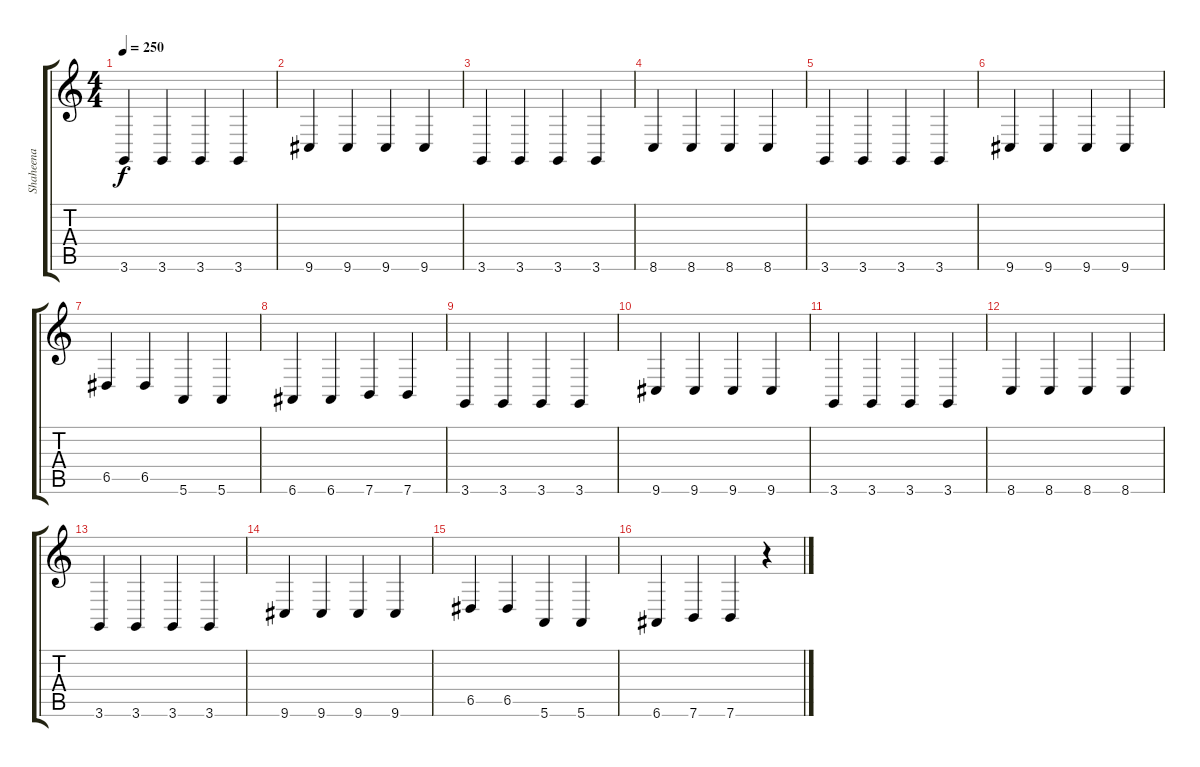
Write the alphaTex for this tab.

\track ("Shaheena" "Shaheena") {instrument tremolostrings}
\staff {score tabs}
\tuning (E4 B3 G3 D3 A2 E2) {hide}
\ts (4 4)
\tempo 250
\clef g2
\ks c
3.6.4{dy f} 3.6.4 3.6.4 3.6.4 |
9.6.4 9.6.4 9.6.4 9.6.4 |
3.6.4 3.6.4 3.6.4 3.6.4 |
8.6.4 8.6.4 8.6.4 8.6.4 |
3.6.4 3.6.4 3.6.4 3.6.4 |
9.6.4 9.6.4 9.6.4 9.6.4 |
6.5.4 6.5.4 5.6.4 5.6.4 |
6.6.4 6.6.4 7.6.4 7.6.4 |
3.6.4 3.6.4 3.6.4 3.6.4 |
9.6.4 9.6.4 9.6.4 9.6.4 |
3.6.4 3.6.4 3.6.4 3.6.4 |
8.6.4 8.6.4 8.6.4 8.6.4 |
3.6.4 3.6.4 3.6.4 3.6.4 |
9.6.4 9.6.4 9.6.4 9.6.4 |
6.5.4 6.5.4 5.6.4 5.6.4 |
6.6.4 7.6.4 7.6.4 r.4
